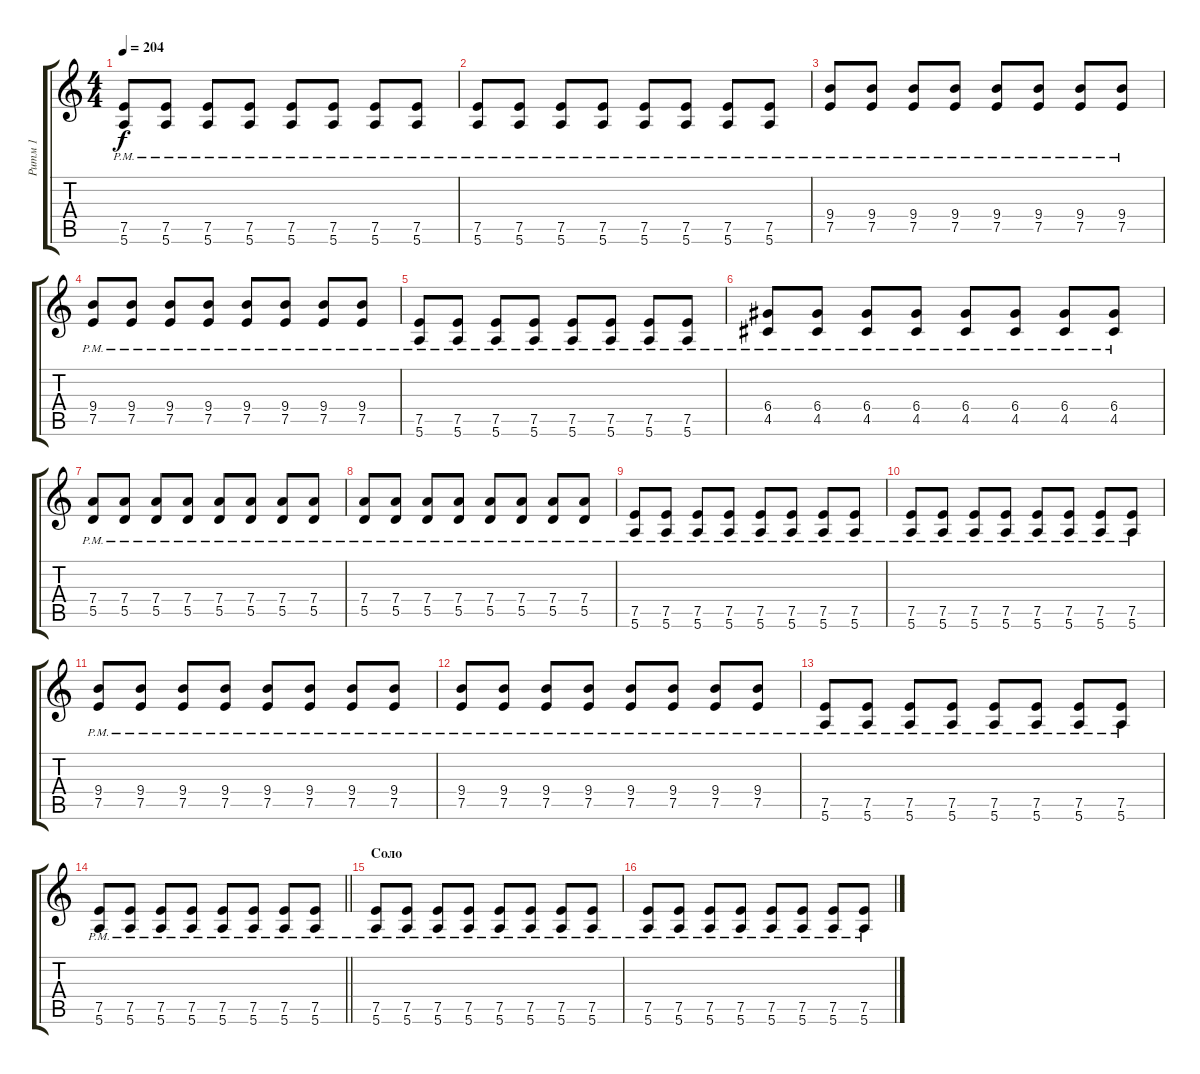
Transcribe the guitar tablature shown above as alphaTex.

\track ("Ритм 1" "Ритм 1") {instrument distortionguitar}
\staff {score tabs}
\tuning (E4 B3 G3 D3 A2 E2) {hide}
\ts (4 4)
\tempo 204
\clef g2
\ks c
(7.5{pm} 5.6{pm}).8{dy f} (7.5{pm} 5.6{pm}).8 (7.5{pm} 5.6{pm}).8 (7.5{pm} 5.6{pm}).8 (7.5{pm} 5.6{pm}).8 (7.5{pm} 5.6{pm}).8 (7.5{pm} 5.6{pm}).8 (7.5{pm} 5.6{pm}).8 |
(7.5{pm} 5.6{pm}).8 (7.5{pm} 5.6{pm}).8 (7.5{pm} 5.6{pm}).8 (7.5{pm} 5.6{pm}).8 (7.5{pm} 5.6{pm}).8 (7.5{pm} 5.6{pm}).8 (7.5{pm} 5.6{pm}).8 (7.5{pm} 5.6{pm}).8 |
(9.4{pm} 7.5{pm}).8 (9.4{pm} 7.5{pm}).8 (9.4{pm} 7.5{pm}).8 (9.4{pm} 7.5{pm}).8 (9.4{pm} 7.5{pm}).8 (9.4{pm} 7.5{pm}).8 (9.4{pm} 7.5{pm}).8 (9.4{pm} 7.5{pm}).8 |
(9.4{pm} 7.5{pm}).8 (9.4{pm} 7.5{pm}).8 (9.4{pm} 7.5{pm}).8 (9.4{pm} 7.5{pm}).8 (9.4{pm} 7.5{pm}).8 (9.4{pm} 7.5{pm}).8 (9.4{pm} 7.5{pm}).8 (9.4{pm} 7.5{pm}).8 |
(7.5{pm} 5.6{pm}).8 (7.5{pm} 5.6{pm}).8 (7.5{pm} 5.6{pm}).8 (7.5{pm} 5.6{pm}).8 (7.5{pm} 5.6{pm}).8 (7.5{pm} 5.6{pm}).8 (7.5{pm} 5.6{pm}).8 (7.5{pm} 5.6{pm}).8 |
(6.4{pm} 4.5{pm}).8 (6.4{pm} 4.5{pm}).8 (6.4{pm} 4.5{pm}).8 (6.4{pm} 4.5{pm}).8 (6.4{pm} 4.5{pm}).8 (6.4{pm} 4.5{pm}).8 (6.4{pm} 4.5{pm}).8 (6.4{pm} 4.5{pm}).8 |
(7.4{pm} 5.5{pm}).8 (7.4{pm} 5.5{pm}).8 (7.4{pm} 5.5{pm}).8 (7.4{pm} 5.5{pm}).8 (7.4{pm} 5.5{pm}).8 (7.4{pm} 5.5{pm}).8 (7.4{pm} 5.5{pm}).8 (7.4{pm} 5.5{pm}).8 |
(7.4{pm} 5.5{pm}).8 (7.4{pm} 5.5{pm}).8 (7.4{pm} 5.5{pm}).8 (7.4{pm} 5.5{pm}).8 (7.4{pm} 5.5{pm}).8 (7.4{pm} 5.5{pm}).8 (7.4{pm} 5.5{pm}).8 (7.4{pm} 5.5{pm}).8 |
(7.5{pm} 5.6{pm}).8 (7.5{pm} 5.6{pm}).8 (7.5{pm} 5.6{pm}).8 (7.5{pm} 5.6{pm}).8 (7.5{pm} 5.6{pm}).8 (7.5{pm} 5.6{pm}).8 (7.5{pm} 5.6{pm}).8 (7.5{pm} 5.6{pm}).8 |
(7.5{pm} 5.6{pm}).8 (7.5{pm} 5.6{pm}).8 (7.5{pm} 5.6{pm}).8 (7.5{pm} 5.6{pm}).8 (7.5{pm} 5.6{pm}).8 (7.5{pm} 5.6{pm}).8 (7.5{pm} 5.6{pm}).8 (7.5{pm} 5.6{pm}).8 |
(9.4{pm} 7.5{pm}).8 (9.4{pm} 7.5{pm}).8 (9.4{pm} 7.5{pm}).8 (9.4{pm} 7.5{pm}).8 (9.4{pm} 7.5{pm}).8 (9.4{pm} 7.5{pm}).8 (9.4{pm} 7.5{pm}).8 (9.4{pm} 7.5{pm}).8 |
(9.4{pm} 7.5{pm}).8 (9.4{pm} 7.5{pm}).8 (9.4{pm} 7.5{pm}).8 (9.4{pm} 7.5{pm}).8 (9.4{pm} 7.5{pm}).8 (9.4{pm} 7.5{pm}).8 (9.4{pm} 7.5{pm}).8 (9.4{pm} 7.5{pm}).8 |
(7.5{pm} 5.6{pm}).8 (7.5{pm} 5.6{pm}).8 (7.5{pm} 5.6{pm}).8 (7.5{pm} 5.6{pm}).8 (7.5{pm} 5.6{pm}).8 (7.5{pm} 5.6{pm}).8 (7.5{pm} 5.6{pm}).8 (7.5{pm} 5.6{pm}).8 |
\barLineRight lightlight
(7.5{pm} 5.6{pm}).8 (7.5{pm} 5.6{pm}).8 (7.5{pm} 5.6{pm}).8 (7.5{pm} 5.6{pm}).8 (7.5{pm} 5.6{pm}).8 (7.5{pm} 5.6{pm}).8 (7.5{pm} 5.6{pm}).8 (7.5{pm} 5.6{pm}).8 |
\section ("" "Соло")
(7.5{pm} 5.6{pm}).8 (7.5{pm} 5.6{pm}).8 (7.5{pm} 5.6{pm}).8 (7.5{pm} 5.6{pm}).8 (7.5{pm} 5.6{pm}).8 (7.5{pm} 5.6{pm}).8 (7.5{pm} 5.6{pm}).8 (7.5{pm} 5.6{pm}).8 |
(7.5{pm} 5.6{pm}).8 (7.5{pm} 5.6{pm}).8 (7.5{pm} 5.6{pm}).8 (7.5{pm} 5.6{pm}).8 (7.5{pm} 5.6{pm}).8 (7.5{pm} 5.6{pm}).8 (7.5{pm} 5.6{pm}).8 (7.5{pm} 5.6{pm}).8
